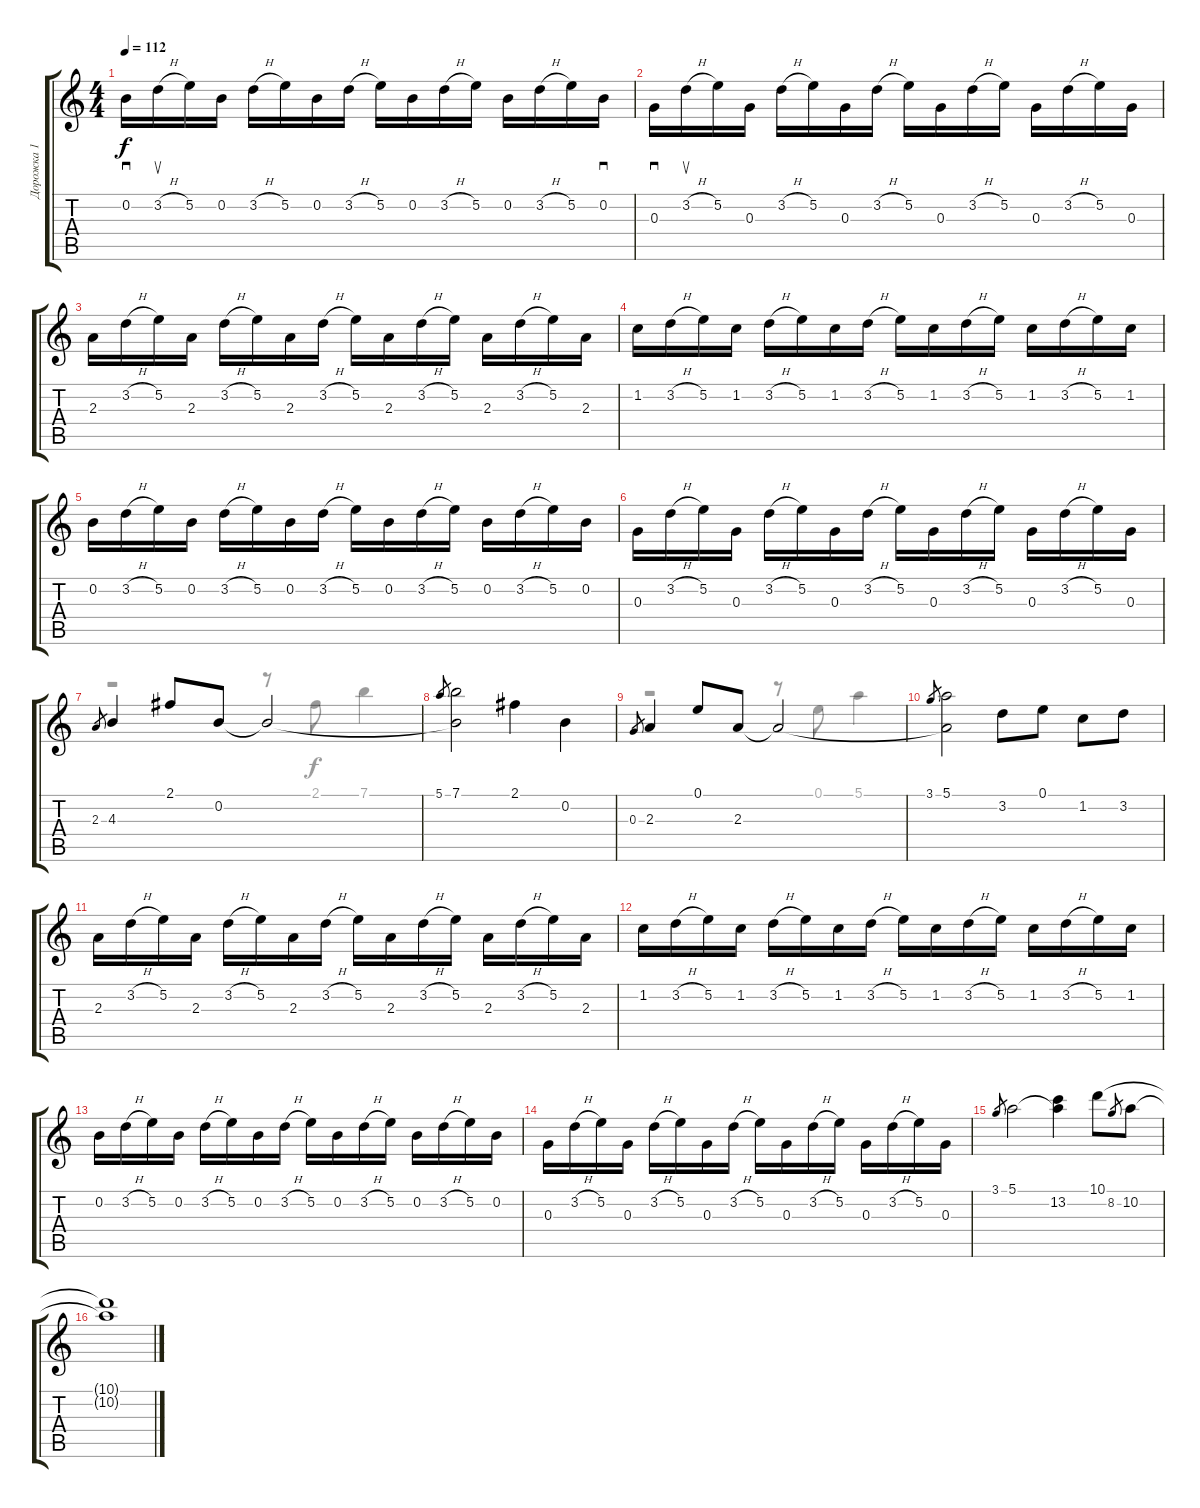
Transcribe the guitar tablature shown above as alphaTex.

\track ("Дорожка 1" "Дорожка 1") {instrument electricguitarclean}
\staff {score tabs}
\tuning (E4 B3 G3 D3 A2 E2) {hide}
\voice
\ts (4 4)
\tempo 112
\clef g2
\ks c
0.2.16{sd dy f} 3.2{h}.16{su} 5.2.16 0.2.16 3.2{h}.16 5.2.16 0.2.16 3.2{h}.16 5.2.16 0.2.16 3.2{h}.16 5.2.16 0.2.16 3.2{h}.16 5.2.16 0.2.16{sd} |
0.3.16{sd} 3.2{h}.16{su} 5.2.16 0.3.16 3.2{h}.16 5.2.16 0.3.16 3.2{h}.16 5.2.16 0.3.16 3.2{h}.16 5.2.16 0.3.16 3.2{h}.16 5.2.16 0.3.16 |
2.3.16 3.2{h}.16 5.2.16 2.3.16 3.2{h}.16 5.2.16 2.3.16 3.2{h}.16 5.2.16 2.3.16 3.2{h}.16 5.2.16 2.3.16 3.2{h}.16 5.2.16 2.3.16 |
1.2.16 3.2{h}.16 5.2.16 1.2.16 3.2{h}.16 5.2.16 1.2.16 3.2{h}.16 5.2.16 1.2.16 3.2{h}.16 5.2.16 1.2.16 3.2{h}.16 5.2.16 1.2.16 |
0.2.16 3.2{h}.16 5.2.16 0.2.16 3.2{h}.16 5.2.16 0.2.16 3.2{h}.16 5.2.16 0.2.16 3.2{h}.16 5.2.16 0.2.16 3.2{h}.16 5.2.16 0.2.16 |
0.3.16 3.2{h}.16 5.2.16 0.3.16 3.2{h}.16 5.2.16 0.3.16 3.2{h}.16 5.2.16 0.3.16 3.2{h}.16 5.2.16 0.3.16 3.2{h}.16 5.2.16 0.3.16 |
2.3.8{gr} 4.3.4{instrument electricguitarclean} 2.1.8 0.2.8 0.2{t}.2 |
5.1.8{gr} (7.1 0.2{t}).2 2.1.4 0.2.4 |
0.3.8{gr} 2.3.4 0.1.8 2.3.8 2.3{t}.2 |
3.1.8{gr} (5.1 2.3{t}).2 3.2.8 0.1.8 1.2.8 3.2.8 |
2.3.16{instrument electricguitarclean} 3.2{h}.16 5.2.16 2.3.16 3.2{h}.16 5.2.16 2.3.16 3.2{h}.16 5.2.16 2.3.16 3.2{h}.16 5.2.16 2.3.16 3.2{h}.16 5.2.16 2.3.16 |
1.2.16 3.2{h}.16 5.2.16 1.2.16 3.2{h}.16 5.2.16 1.2.16 3.2{h}.16 5.2.16 1.2.16 3.2{h}.16 5.2.16 1.2.16 3.2{h}.16 5.2.16 1.2.16 |
0.2.16 3.2{h}.16 5.2.16 0.2.16 3.2{h}.16 5.2.16 0.2.16 3.2{h}.16 5.2.16 0.2.16 3.2{h}.16 5.2.16 0.2.16 3.2{h}.16 5.2.16 0.2.16 |
0.3.16 3.2{h}.16 5.2.16 0.3.16 3.2{h}.16 5.2.16 0.3.16 3.2{h}.16 5.2.16 0.3.16 3.2{h}.16 5.2.16 0.3.16 3.2{h}.16 5.2.16 0.3.16 |
3.1.8{gr} 5.1.2{instrument electricguitarclean} (5.1{t} 13.2).4 10.1.8 8.2.8{gr} 10.2.8 |
(10.1{t} 10.2{t}).1
\voice
\clef g2
\ottava regular
\simile none
\ks c
|
|
|
|
|
|
r.2 r.8 2.1.8 7.1.4 |
|
r.2 r.8 0.1.8 5.1.4 |
|
|
|
|
|
|
